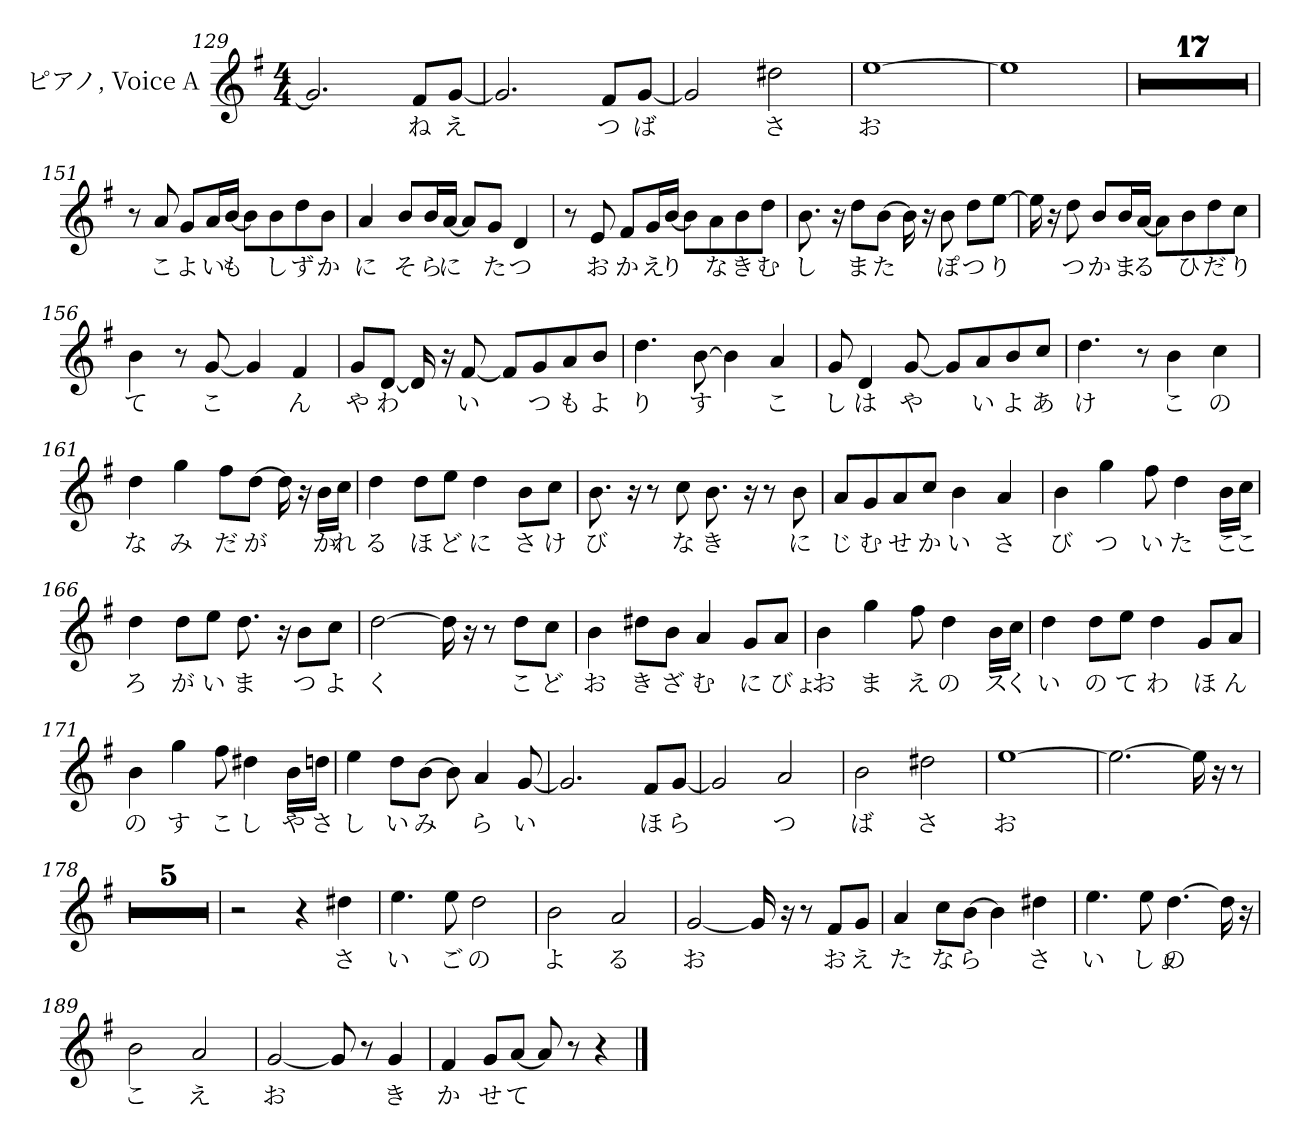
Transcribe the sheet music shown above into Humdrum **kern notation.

**kern	**text
*part1	*part1
*staff1	*staff1
*I"ピアノ, Voice A	*
*clefG2	*
*k[f#]	*
*M4/4	*
=129	=129
2.g/]	.
!	!LO:LY:b
8f#/L	ね
!	!LO:LY:b
[8g/J	え
=130	=130
2.g/]	.
!	!LO:LY:b
8f#/L	つ
!	!LO:LY:b
[8g/J	ば
=131	=131
2g/]	.
!	!LO:LY:b
2dd#X\	さ
=132	=132
!	!LO:LY:b
[1ee	お
=133	=133
1ee]	.
!!LO:LB:g=z
=134	=134
1r	.
=135	=135
1r	.
=136	=136
1r	.
=137	=137
1r	.
=138	=138
1r	.
=139	=139
1r	.
=140	=140
1r	.
=141	=141
1r	.
=142	=142
1r	.
=143	=143
1r	.
=144	=144
1r	.
=145	=145
1r	.
=146	=146
1r	.
=147	=147
1r	.
=148	=148
1r	.
=149	=149
1r	.
=150	=150
1r	.
!!LO:PB:g=z
=151	=151
8r	.
!	!LO:LY:b
8a/	こ
!	!LO:LY:b
8g/L	よ
!	!LO:LY:b
16a/L	い
!	!LO:LY:b
[16b/JJ	も
8b\L]	.
!	!LO:LY:b
8b\	し
!	!LO:LY:b
8dd\	ず
!	!LO:LY:b
8b\J	か
=152	=152
!	!LO:LY:b
4a/	に
!	!LO:LY:b
8b/L	そ
!	!LO:LY:b
16b/L	ら
!	!LO:LY:b
[16a/JJ	に
8a/L]	.
!	!LO:LY:b
8g/J	た
!	!LO:LY:b
4d/	つ
=153	=153
8r	.
!	!LO:LY:b
8e/	お
!	!LO:LY:b
8f#/L	か
!	!LO:LY:b
16g/L	え
!	!LO:LY:b
[16b/JJ	り
8b\L]	.
!	!LO:LY:b
8a\	な
!	!LO:LY:b
8b\	き
!	!LO:LY:b
8dd\J	む
=154	=154
!	!LO:LY:b
8.b\	し
16r	.
!	!LO:LY:b
8dd\L	ま
!	!LO:LY:b
[8b\J	た
16b\]	.
16r	.
!	!LO:LY:b
8b\	ぽ
!	!LO:LY:b
8dd\L	つ
!	!LO:LY:b
[8ee\J	り
!!LO:LB:g=z
=155	=155
16ee\]	.
16r	.
!	!LO:LY:b
8dd\	つ
!	!LO:LY:b
8b/L	か
!	!LO:LY:b
16b/L	ま
!	!LO:LY:b
[16a/JJ	る
8a\L]	.
!	!LO:LY:b
8b\	ひ
!	!LO:LY:b
8dd\	だ
!	!LO:LY:b
8cc\J	り
=156	=156
!	!LO:LY:b
4b\	て
8r	.
!	!LO:LY:b
[8g/	こ
4g/]	.
!	!LO:LY:b
4f#/	ん
=157	=157
!	!LO:LY:b
8g/L	や
!	!LO:LY:b
[8d/J	わ
16d/]	.
16r	.
!	!LO:LY:b
[8f#/	い
8f#/L]	.
!	!LO:LY:b
8g/	つ
!	!LO:LY:b
8a/	も
!	!LO:LY:b
8b/J	よ
=158	=158
!	!LO:LY:b
4.dd\	り
!	!LO:LY:b
[8b\	す
4b\]	.
!	!LO:LY:b
4a/	こ
=159	=159
!	!LO:LY:b
8g/	し
!	!LO:LY:b
4d/	は
!	!LO:LY:b
[8g/	や
8g/L]	.
!	!LO:LY:b
8a/	い
!	!LO:LY:b
8b/	よ
!	!LO:LY:b
8cc/J	あ
!!LO:LB:g=z
=160	=160
!	!LO:LY:b
4.dd\	け
8r	.
!	!LO:LY:b
4b\	こ
!	!LO:LY:b
4cc\	の
=161	=161
!	!LO:LY:b
4dd\	な
!	!LO:LY:b
4gg\	み
!	!LO:LY:b
8ff#\L	だ
!	!LO:LY:b
[8dd\J	が
16dd\]	.
16r	.
!	!LO:LY:b
16b\LL	か
!	!LO:LY:b
16cc\JJ	れ
=162	=162
!	!LO:LY:b
4dd\	る
!	!LO:LY:b
8dd\L	ほ
!	!LO:LY:b
8ee\J	ど
!	!LO:LY:b
4dd\	に
!	!LO:LY:b
8b\L	さ
!	!LO:LY:b
8cc\J	け
=163	=163
!	!LO:LY:b
8.b\	び
16r	.
8r	.
!	!LO:LY:b
8cc\	な
!	!LO:LY:b
8.b\	き
16r	.
8r	.
!	!LO:LY:b
8b\	に
=164	=164
!	!LO:LY:b
8a/L	じ
!	!LO:LY:b
8g/	む
!	!LO:LY:b
8a/	せ
!	!LO:LY:b
8cc/J	か
!	!LO:LY:b
4b\	い
!	!LO:LY:b
4a/	さ
!!LO:LB:g=z
=165	=165
!	!LO:LY:b
4b\	び
!	!LO:LY:b
4gg\	つ
!	!LO:LY:b
8ff#\	い
!	!LO:LY:b
4dd\	た
!	!LO:LY:b
16b\LL	こ
!	!LO:LY:b
16cc\JJ	こ
=166	=166
!	!LO:LY:b
4dd\	ろ
!	!LO:LY:b
8dd\L	が
!	!LO:LY:b
8ee\J	い
!	!LO:LY:b
8.dd\	ま
16r	.
!	!LO:LY:b
8b\L	つ
!	!LO:LY:b
8cc\J	よ
=167	=167
!	!LO:LY:b
[2dd\	く
16dd\]	.
16r	.
8r	.
!	!LO:LY:b
8dd\L	こ
!	!LO:LY:b
8cc\J	ど
=168	=168
!	!LO:LY:b
4b\	お
!	!LO:LY:b
8dd#X\L	き
!	!LO:LY:b
8b\J	ざ
!	!LO:LY:b
4a/	む
!	!LO:LY:b
8g/L	に
!	!LO:LY:b
8a/J	びょ
=169	=169
!	!LO:LY:b
4b\	お
!	!LO:LY:b
4gg\	ま
!	!LO:LY:b
8ff#\	え
!	!LO:LY:b
4dd\	の
!	!LO:LY:b
16b\LL	ス
!	!LO:LY:b
16cc\JJ	く
!!LO:LB:g=z
=170	=170
!	!LO:LY:b
4dd\	い
!	!LO:LY:b
8dd\L	の
!	!LO:LY:b
8ee\J	て
!	!LO:LY:b
4dd\	わ
!	!LO:LY:b
8g/L	ほ
!	!LO:LY:b
8a/J	ん
=171	=171
!	!LO:LY:b
4b\	の
!	!LO:LY:b
4gg\	す
!	!LO:LY:b
8ff#\	こ
!	!LO:LY:b
4dd#X\	し
!	!LO:LY:b
16b\LL	や
!	!LO:LY:b
16ddn\JJ	さ
=172	=172
!	!LO:LY:b
4ee\	し
!	!LO:LY:b
8dd\L	い
!	!LO:LY:b
[8b\J	み
8b\]	.
!	!LO:LY:b
4a/	ら
!	!LO:LY:b
[8g/	い
=173	=173
2.g/]	.
!	!LO:LY:b
8f#/L	ほ
!	!LO:LY:b
[8g/J	ら
=174	=174
2g/]	.
!	!LO:LY:b
2a/	つ
=175	=175
!	!LO:LY:b
2b\	ば
!	!LO:LY:b
2dd#X\	さ
=176	=176
!	!LO:LY:b
[1ee	お
=177	=177
2.ee\_	.
16ee\]	.
16r	.
8r	.
!!LO:LB:g=z
=178	=178
1r	.
=179	=179
1r	.
=180	=180
1r	.
=181	=181
1r	.
=182	=182
1r	.
=183	=183
2r	.
4r	.
!	!LO:LY:b
4dd#X\	さ
=184	=184
!	!LO:LY:b
4.ee\	い
!	!LO:LY:b
8ee\	ご
!	!LO:LY:b
2dd\	の
=185	=185
!	!LO:LY:b
2b\	よ
!	!LO:LY:b
2a/	る
=186	=186
!	!LO:LY:b
[2g/	お
16g/]	.
16r	.
8r	.
!	!LO:LY:b
8f#/L	お
!	!LO:LY:b
8g/J	え
=187	=187
!	!LO:LY:b
4a/	た
!	!LO:LY:b
8cc\L	な
!	!LO:LY:b
[8b\J	ら
4b\]	.
!	!LO:LY:b
4dd#X\	さ
!!LO:LB:g=z
=188	=188
!	!LO:LY:b
4.ee\	い
!	!LO:LY:b
8ee\	しょ
!	!LO:LY:b
[4.dd\	の
16dd\]	.
16r	.
=189	=189
!	!LO:LY:b
2b\	こ
!	!LO:LY:b
2a/	え
=190	=190
!	!LO:LY:b
[2g/	お
8g/]	.
8r	.
!	!LO:LY:b
4g/	き
=191	=191
!	!LO:LY:b
4f#/	か
!	!LO:LY:b
8g/L	せ
!	!LO:LY:b
[8a/J	て
8a/]	.
8r	.
4r	.
==	==
*-	*-
